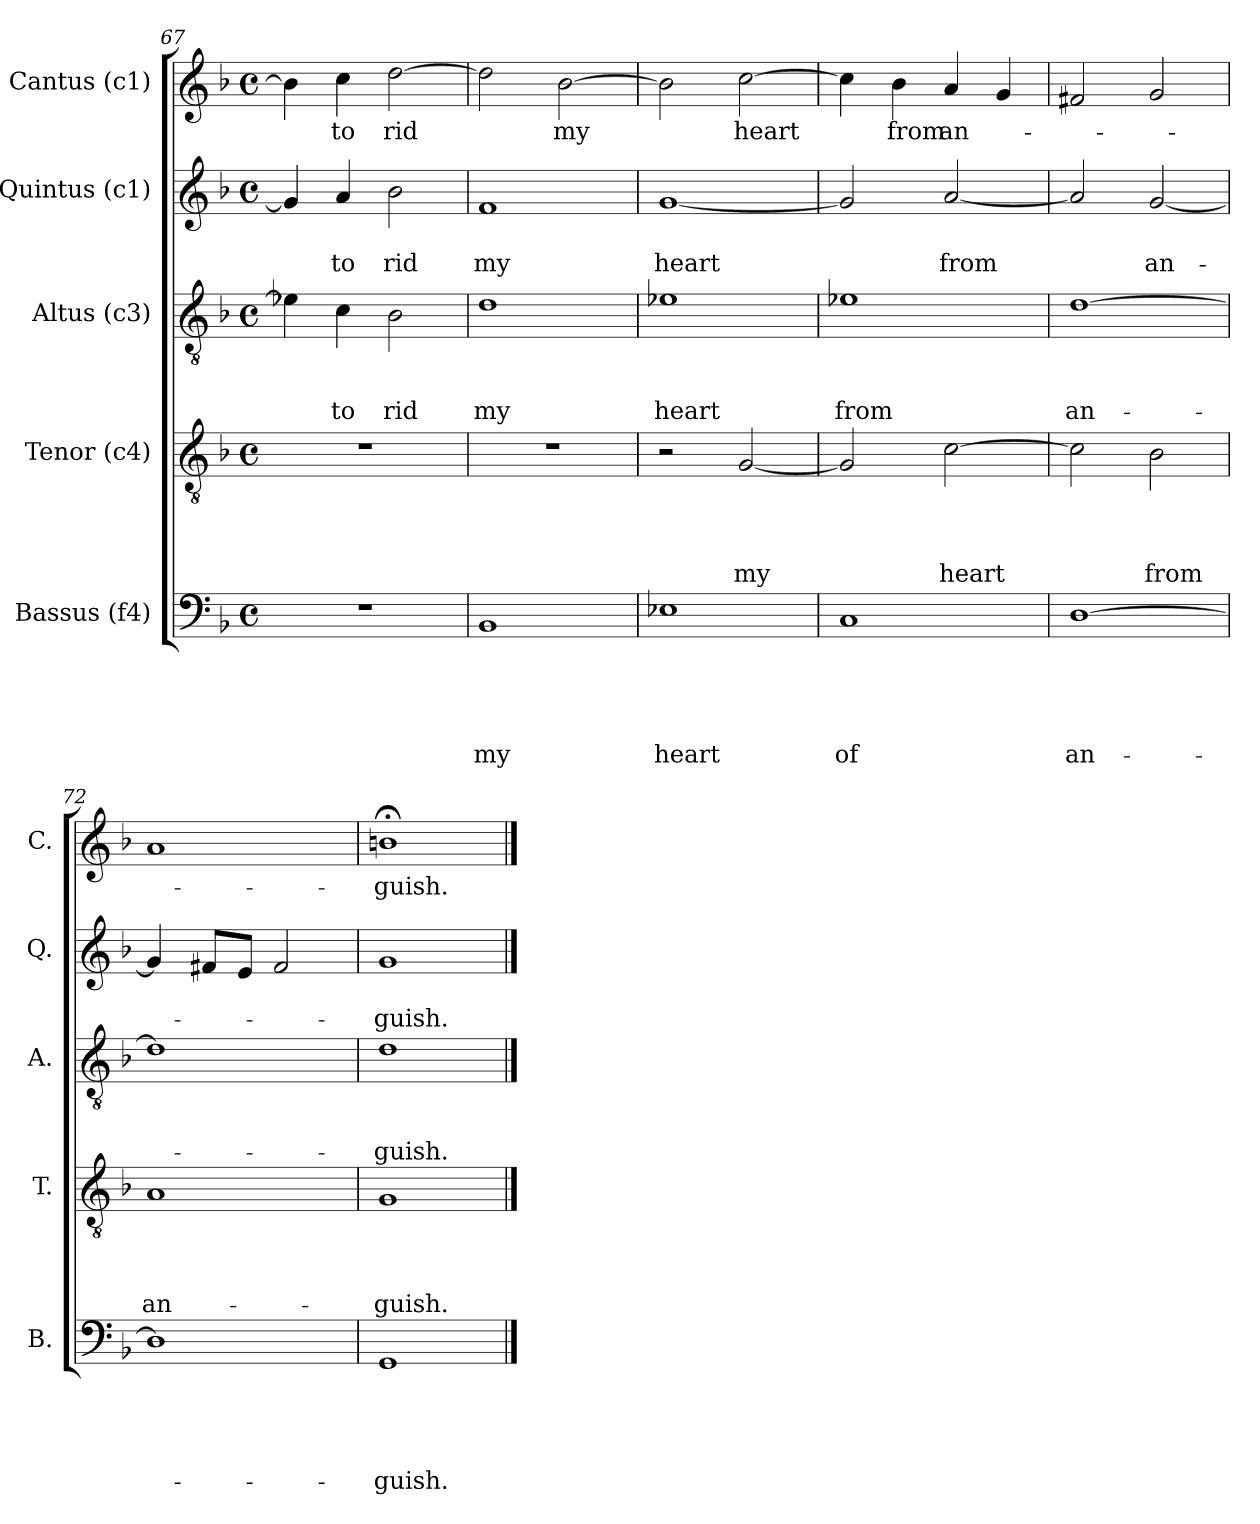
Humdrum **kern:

**kern	**text	**text	**text	**text	**text	**kern	**text	**text	**text	**text	**kern	**text	**text	**text	**kern	**text	**text	**kern	**text
*part5	*part5	*part5	*part5	*part5	*part5	*part4	*part4	*part4	*part4	*part4	*part3	*part3	*part3	*part3	*part2	*part2	*part2	*part1	*part1
*staff5	*staff5	*staff5	*staff5	*staff5	*staff5	*staff4	*staff4	*staff4	*staff4	*staff4	*staff3	*staff3	*staff3	*staff3	*staff2	*staff2	*staff2	*staff1	*staff1
*I"Bassus (f4)	*	*	*	*	*	*I"Tenor (c4)	*	*	*	*	*I"Altus (c3)	*	*	*	*I"Quintus (c1)	*	*	*I"Cantus (c1)	*
*I'B.	*	*	*	*	*	*I'T.	*	*	*	*	*I'A.	*	*	*	*I'Q.	*	*	*I'C.	*
!!LO:LB:g=z
*clefF4	*	*	*	*	*	*clefGv2	*	*	*	*	*clefGv2	*	*	*	*clefG2	*	*	*clefG2	*
*k[b-]	*	*	*	*	*	*k[b-]	*	*	*	*	*k[b-]	*	*	*	*k[b-]	*	*	*k[b-]	*
*F:	*	*	*	*	*	*F:	*	*	*	*	*F:	*	*	*	*F:	*	*	*F:	*
*M4/4	*	*	*	*	*	*M4/4	*	*	*	*	*M4/4	*	*	*	*M4/4	*	*	*M4/4	*
*met(c)	*	*	*	*	*	*met(c)	*	*	*	*	*met(c)	*	*	*	*met(c)	*	*	*met(c)	*
=67	=67	=67	=67	=67	=67	=67	=67	=67	=67	=67	=67	=67	=67	=67	=67	=67	=67	=67	=67
1r	.	.	.	.	.	1r	.	.	.	.	4e-X\]	.	.	.	4g/]	.	.	4b-\]	.
!	!	!	!	!	!	!	!	!	!	!	!	!	!	!LO:LY:b	!	!	!LO:LY:b	!	!LO:LY:b
.	.	.	.	.	.	.	.	.	.	.	4c\	.	.	to	4a/	.	to	4cc\	to
!	!	!	!	!	!	!	!	!	!	!	!	!	!	!LO:LY:b	!	!	!LO:LY:b	!	!LO:LY:b
.	.	.	.	.	.	.	.	.	.	.	2B-\	.	.	rid	2b-\	.	rid	[>2dd\	rid
=68	=68	=68	=68	=68	=68	=68	=68	=68	=68	=68	=68	=68	=68	=68	=68	=68	=68	=68	=68
!	!	!	!	!	!LO:LY:b	!	!	!	!	!	!	!	!	!LO:LY:b	!	!	!LO:LY:b	!	!
1BB-	.	.	.	.	my	1r	.	.	.	.	1d	.	.	my	1f	.	my	2dd\]	.
!	!	!	!	!	!	!	!	!	!	!	!	!	!	!	!	!	!	!	!LO:LY:b
.	.	.	.	.	.	.	.	.	.	.	.	.	.	.	.	.	.	[>2b-\	my
=69	=69	=69	=69	=69	=69	=69	=69	=69	=69	=69	=69	=69	=69	=69	=69	=69	=69	=69	=69
!	!	!	!	!	!LO:LY:b	!	!	!	!	!	!	!	!	!LO:LY:b	!	!	!LO:LY:b	!	!
1E-X	.	.	.	.	heart	2r	.	.	.	.	1e-X	.	.	heart	[<1g	.	heart	2b-\]	.
!	!	!	!	!	!	!	!	!	!	!LO:LY:b	!	!	!	!	!	!	!	!	!LO:LY:b
.	.	.	.	.	.	[<2G/	.	.	.	my	.	.	.	.	.	.	.	[>2cc\	heart
=70	=70	=70	=70	=70	=70	=70	=70	=70	=70	=70	=70	=70	=70	=70	=70	=70	=70	=70	=70
!	!	!	!	!	!LO:LY:b	!	!	!	!	!	!	!	!	!LO:LY:b	!	!	!	!	!
1C	.	.	.	.	of	2G/]	.	.	.	.	1e-X	.	.	from	2g/]	.	.	4cc\]	.
!	!	!	!	!	!	!	!	!	!	!	!	!	!	!	!	!	!	!	!LO:LY:b
.	.	.	.	.	.	.	.	.	.	.	.	.	.	.	.	.	.	4b-\	from
!	!	!	!	!	!	!	!	!	!	!LO:LY:b	!	!	!	!	!	!	!LO:LY:b	!	!LO:LY:b
.	.	.	.	.	.	[>2c\	.	.	.	heart	.	.	.	.	[<2a/	.	from	4a/	an-
.	.	.	.	.	.	.	.	.	.	.	.	.	.	.	.	.	.	4g/	.
=71	=71	=71	=71	=71	=71	=71	=71	=71	=71	=71	=71	=71	=71	=71	=71	=71	=71	=71	=71
!	!	!	!	!	!LO:LY:b	!	!	!	!	!	!	!	!	!LO:LY:b	!	!	!	!	!
[>1D	.	.	.	.	an-	2c\]	.	.	.	.	[>1d	.	.	an-	2a/]	.	.	2f#X/	.
!	!	!	!	!	!	!	!	!	!	!LO:LY:b	!	!	!	!	!	!	!LO:LY:b	!	!
.	.	.	.	.	.	2B-\	.	.	.	from	.	.	.	.	[<2g/	.	an-	2g/	.
=72	=72	=72	=72	=72	=72	=72	=72	=72	=72	=72	=72	=72	=72	=72	=72	=72	=72	=72	=72
!	!	!	!	!	!	!	!	!	!	!LO:LY:b	!	!	!	!	!	!	!	!	!
1D]	.	.	.	.	.	1A	.	.	.	an-	1d]	.	.	.	4g/]	.	.	1a	.
.	.	.	.	.	.	.	.	.	.	.	.	.	.	.	8f#X/L	.	.	.	.
.	.	.	.	.	.	.	.	.	.	.	.	.	.	.	8e/J	.	.	.	.
.	.	.	.	.	.	.	.	.	.	.	.	.	.	.	2f#/	.	.	.	.
=73	=73	=73	=73	=73	=73	=73	=73	=73	=73	=73	=73	=73	=73	=73	=73	=73	=73	=73	=73
!	!	!	!	!	!LO:LY:b	!	!	!	!	!LO:LY:b	!	!	!	!LO:LY:b	!	!	!LO:LY:b	!	!LO:LY:b
1GG	.	.	.	.	-guish.	1G	.	.	.	-guish.	1d	.	.	-guish.	1g	.	-guish.	1bn;<	-guish.
==	==	==	==	==	==	==	==	==	==	==	==	==	==	==	==	==	==	==	==
*-	*-	*-	*-	*-	*-	*-	*-	*-	*-	*-	*-	*-	*-	*-	*-	*-	*-	*-	*-
